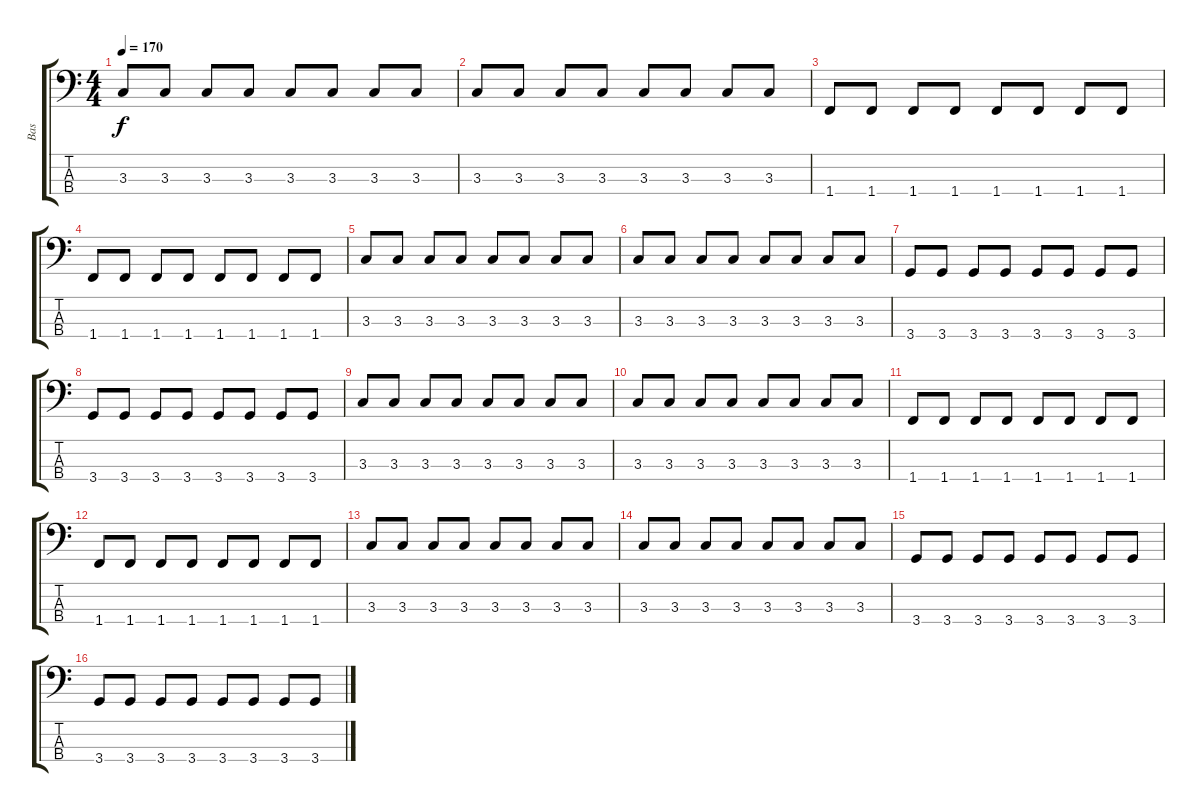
\track ("Bas" "Bas") {instrument electricbassfinger}
\staff {score tabs}
\tuning (G2 D2 A1 E1) {hide}
\ts (4 4)
\tempo 170
\clef f4
\ks c
3.3.8{dy f} 3.3.8 3.3.8 3.3.8 3.3.8 3.3.8 3.3.8 3.3.8 |
3.3.8 3.3.8 3.3.8 3.3.8 3.3.8 3.3.8 3.3.8 3.3.8 |
1.4.8 1.4.8 1.4.8 1.4.8 1.4.8 1.4.8 1.4.8 1.4.8 |
1.4.8 1.4.8 1.4.8 1.4.8 1.4.8 1.4.8 1.4.8 1.4.8 |
3.3.8 3.3.8 3.3.8 3.3.8 3.3.8 3.3.8 3.3.8 3.3.8 |
3.3.8 3.3.8 3.3.8 3.3.8 3.3.8 3.3.8 3.3.8 3.3.8 |
3.4.8 3.4.8 3.4.8 3.4.8 3.4.8 3.4.8 3.4.8 3.4.8 |
3.4.8 3.4.8 3.4.8 3.4.8 3.4.8 3.4.8 3.4.8 3.4.8 |
3.3.8 3.3.8 3.3.8 3.3.8 3.3.8 3.3.8 3.3.8 3.3.8 |
3.3.8 3.3.8 3.3.8 3.3.8 3.3.8 3.3.8 3.3.8 3.3.8 |
1.4.8 1.4.8 1.4.8 1.4.8 1.4.8 1.4.8 1.4.8 1.4.8 |
1.4.8 1.4.8 1.4.8 1.4.8 1.4.8 1.4.8 1.4.8 1.4.8 |
3.3.8 3.3.8 3.3.8 3.3.8 3.3.8 3.3.8 3.3.8 3.3.8 |
3.3.8 3.3.8 3.3.8 3.3.8 3.3.8 3.3.8 3.3.8 3.3.8 |
3.4.8 3.4.8 3.4.8 3.4.8 3.4.8 3.4.8 3.4.8 3.4.8 |
3.4.8 3.4.8 3.4.8 3.4.8 3.4.8 3.4.8 3.4.8 3.4.8
